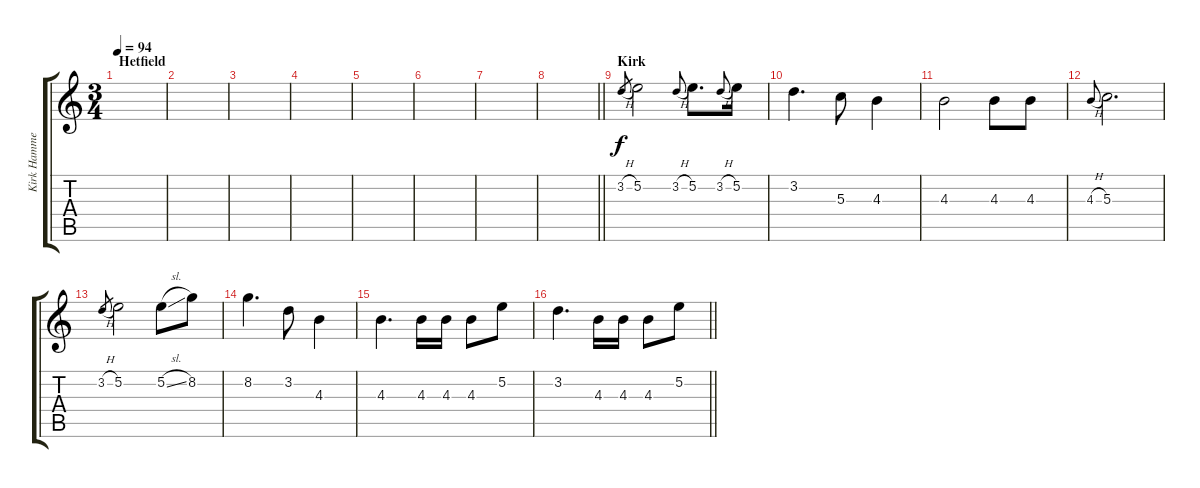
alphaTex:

\track ("Kirk Hammett" "Kirk Hamme") {instrument electricguitarclean}
\staff {score tabs}
\tuning (E4 B3 G3 D3 A2 E2) {hide}
\ts (3 4)
\section ("" "Hetfield")
\tempo 94
\clef g2
\ks c
|
|
|
|
|
|
|
\barLineRight lightlight
|
\section ("" "Kirk")
3.2{h}.8{gr} 5.2.2 3.2{h}.8{gr onbeat} 5.2.8{d} 3.2{h}.8{gr onbeat} 5.2.16 |
3.2.4{d} 5.3.8 4.3.4 |
4.3.2 4.3.8 4.3.8 |
4.3{h}.8{gr onbeat} 5.3.2{d} |
3.2{h}.8{gr} 5.2.2 5.2{sl}.8 8.2.8 |
8.2.4{d} 3.2.8 4.3.4 |
4.3.4{d} 4.3.16 4.3.16 4.3.8 5.2.8 |
\barLineRight lightlight
3.2.4{d} 4.3.16 4.3.16 4.3.8 5.2.8
